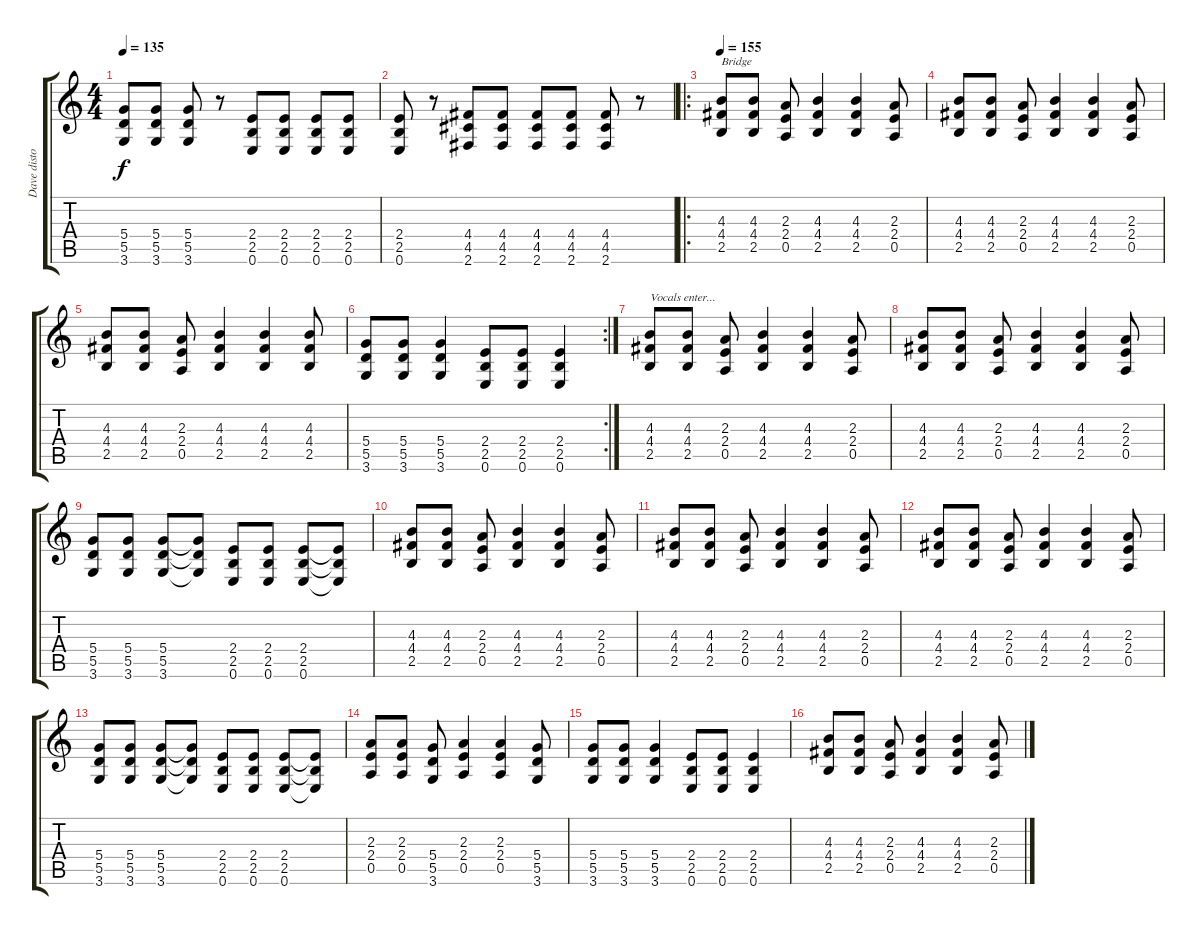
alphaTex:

\track ("Dave distortion" "Dave disto") {instrument distortionguitar}
\staff {score tabs}
\tuning (E4 B3 G3 D3 A2 E2) {hide}
\ts (4 4)
\tempo 135
\clef g2
\ks c
(5.4 5.5 3.6).8{dy f} (5.4 5.5 3.6).8 (5.4 5.5 3.6).8 r.8 (2.4 2.5 0.6).8 (2.4 2.5 0.6).8 (2.4 2.5 0.6).8 (2.4 2.5 0.6).8 |
(2.4 2.5 0.6).8 r.8 (4.4 4.5 2.6).8 (4.4 4.5 2.6).8 (4.4 4.5 2.6).8 (4.4 4.5 2.6).8 (4.4 4.5 2.6).8 r.8 |
\ro
\tempo 155
(4.3 4.4 2.5).8{txt "Bridge"} (4.3 4.4 2.5).8 (2.3 2.4 0.5).8 (4.3 4.4 2.5).4 (4.3 4.4 2.5).4 (2.3 2.4 0.5).8 |
(4.3 4.4 2.5).8 (4.3 4.4 2.5).8 (2.3 2.4 0.5).8 (4.3 4.4 2.5).4 (4.3 4.4 2.5).4 (2.3 2.4 0.5).8 |
(4.3 4.4 2.5).8 (4.3 4.4 2.5).8 (2.3 2.4 0.5).8 (4.3 4.4 2.5).4 (4.3 4.4 2.5).4 (4.3 4.4 2.5).8 |
\rc 2
(5.4 5.5 3.6).8 (5.4 5.5 3.6).8 (5.4 5.5 3.6).4 (2.4 2.5 0.6).8 (2.4 2.5 0.6).8 (2.4 2.5 0.6).4 |
(4.3 4.4 2.5).8{txt "Vocals enter..."} (4.3 4.4 2.5).8 (2.3 2.4 0.5).8 (4.3 4.4 2.5).4 (4.3 4.4 2.5).4 (2.3 2.4 0.5).8 |
(4.3 4.4 2.5).8 (4.3 4.4 2.5).8 (2.3 2.4 0.5).8 (4.3 4.4 2.5).4 (4.3 4.4 2.5).4 (2.3 2.4 0.5).8 |
(5.4 5.5 3.6).8 (5.4 5.5 3.6).8 (5.4 5.5 3.6).8 (5.4{t} 5.5{t} 3.6{t}).8 (2.4 2.5 0.6).8 (2.4 2.5 0.6).8 (2.4 2.5 0.6).8 (2.4{t} 2.5{t} 0.6{t}).8 |
(4.3 4.4 2.5).8 (4.3 4.4 2.5).8 (2.3 2.4 0.5).8 (4.3 4.4 2.5).4 (4.3 4.4 2.5).4 (2.3 2.4 0.5).8 |
(4.3 4.4 2.5).8 (4.3 4.4 2.5).8 (2.3 2.4 0.5).8 (4.3 4.4 2.5).4 (4.3 4.4 2.5).4 (2.3 2.4 0.5).8 |
(4.3 4.4 2.5).8 (4.3 4.4 2.5).8 (2.3 2.4 0.5).8 (4.3 4.4 2.5).4 (4.3 4.4 2.5).4 (2.3 2.4 0.5).8 |
(5.4 5.5 3.6).8 (5.4 5.5 3.6).8 (5.4 5.5 3.6).8 (5.4{t} 5.5{t} 3.6{t}).8 (2.4 2.5 0.6).8 (2.4 2.5 0.6).8 (2.4 2.5 0.6).8 (2.4{t} 2.5{t} 0.6{t}).8 |
(2.3 2.4 0.5).8 (2.3 2.4 0.5).8 (5.4 5.5 3.6).8 (2.3 2.4 0.5).4 (2.3 2.4 0.5).4 (5.4 5.5 3.6).8 |
(5.4 5.5 3.6).8 (5.4 5.5 3.6).8 (5.4 5.5 3.6).4 (2.4 2.5 0.6).8 (2.4 2.5 0.6).8 (2.4 2.5 0.6).4 |
(4.3 4.4 2.5).8 (4.3 4.4 2.5).8 (2.3 2.4 0.5).8 (4.3 4.4 2.5).4 (4.3 4.4 2.5).4 (2.3 2.4 0.5).8
